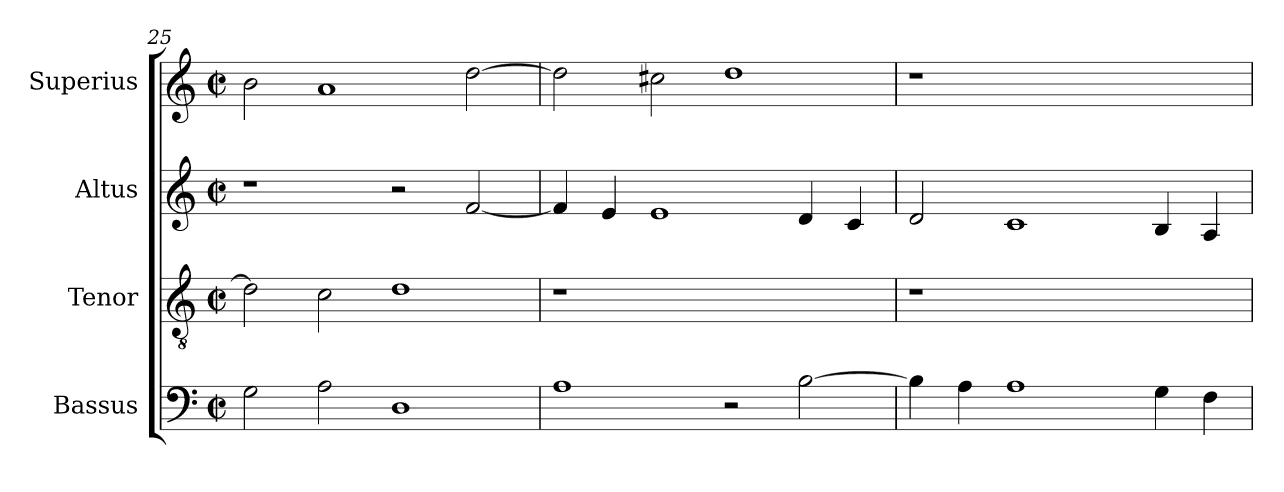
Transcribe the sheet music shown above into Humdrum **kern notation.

**kern	**kern	**kern	**kern
*part4	*part3	*part2	*part1
*staff4	*staff3	*staff2	*staff1
*I"Bassus	*I"Tenor	*I"Altus	*I"Superius
*I'B.	*I'T.	*I'A.	*I'S.
*clefF4	*clefGv2	*clefG2	*clefG2
*	*ITrd7c12	*	*
*k[]	*k[]	*k[]	*k[]
*C:	*C:	*C:	*C:
*M2/2	*M2/2	*M2/2	*M2/2
*met(c|)	*met(c|)	*met(c|)	*met(c|)
=25	=25	=25	=25
2Gi\	2Di\]	1r	2bi\
2Ai\	2Ci\	.	1ai
1Di	1Di	2r	.
.	.	[<2fi/	[>2ddi\
=26	=26	=26	=26
!	!LO:N:vis=1	!	!
1Ai	1r	4fi/]	2ddi\]
.	.	4ei/	.
.	.	1ei	2cc#Xi\
2r	1ryy	.	1ddi
[>2Bi\	.	4di/	.
.	.	4ci/	.
=27	=27	=27	=27
!	!LO:N:vis=1	!	!LO:N:vis=1
4Bi\]	1r	2di/	1r
4Ai\	.	.	.
1Ai	.	1ci	.
.	1ryy	.	1ryy
4Gi\	.	4Bi/	.
4Fi\	.	4Ai/	.
=	=	=	=
*-	*-	*-	*-
